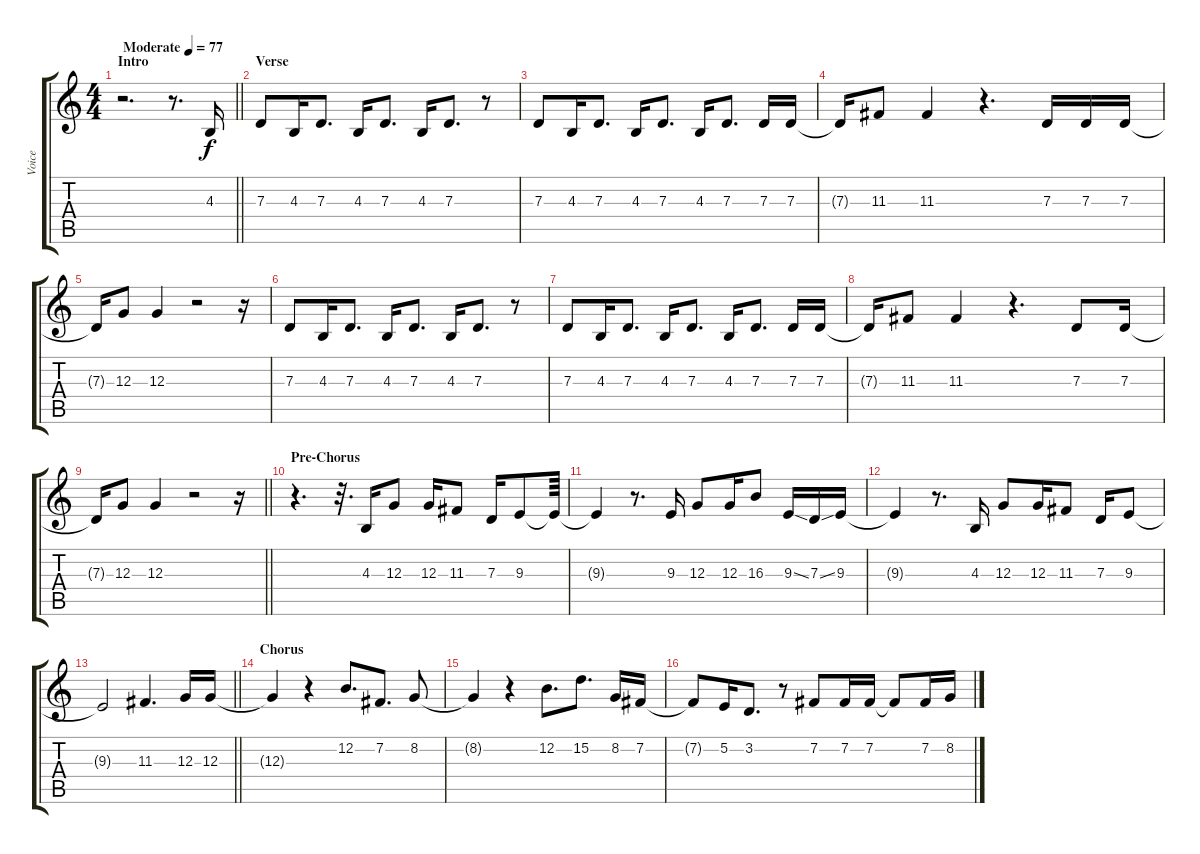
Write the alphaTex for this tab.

\track ("Voice" "Voice") {instrument clarinet}
\staff {score tabs}
\tuning (E4 B3 G3 D3 A2 E2) {hide}
\ts (4 4)
\section ("" "Intro")
\tempo (77 "Moderate")
\clef g2
\barLineRight lightlight
\ks c
r.2{d dy f instrument clarinet} r.8{d} 4.3.16 |
\section ("" "Verse")
7.3.8 4.3.16 7.3.8{d} 4.3.16 7.3.8{d} 4.3.16 7.3.8{d} r.8 |
7.3.8 4.3.16 7.3.8{d} 4.3.16 7.3.8{d} 4.3.16 7.3.8{d} 7.3.16 7.3.16 |
7.3{t}.16 11.3.8 11.3.4 r.4{d} 7.3.16 7.3.16 7.3.16 |
7.3{t}.16 12.3.8 12.3.4 r.2 r.16 |
7.3.8 4.3.16 7.3.8{d} 4.3.16 7.3.8{d} 4.3.16 7.3.8{d} r.8 |
7.3.8 4.3.16 7.3.8{d} 4.3.16 7.3.8{d} 4.3.16 7.3.8{d} 7.3.16 7.3.16 |
7.3{t}.16 11.3.8 11.3.4 r.4{d} 7.3.8 7.3.16 |
\barLineRight lightlight
7.3{t}.16 12.3.8 12.3.4 r.2 r.16 |
\section ("" "Pre-Chorus")
r.4{d} r.32{d} 4.3.16 12.3.8 12.3.16 11.3.8 7.3.16 9.3.8 9.3{t}.64 |
9.3{t}.4 r.8{d} 9.3.16 12.3.8 12.3.16 16.3.8 9.3{ss}.16 7.3{ss}.16 9.3.16 |
9.3{t}.4 r.8{d} 4.3.16 12.3.8 12.3.16 11.3.8 7.3.16 9.3.8 |
\barLineRight lightlight
9.3{t}.2 11.3.4{d} 12.3.16 12.3.16 |
\section ("" "Chorus")
12.3{t}.4 r.4 12.2.8{d} 7.2.8{d} 8.2.8 |
8.2{t}.4 r.4 12.2.8{d} 15.2.8{d} 8.2.16 7.2.16 |
7.2{t}.8 5.2.16 3.2.8{d} r.8 7.2.8 7.2.16 7.2.16 7.2{t}.8 7.2.16 8.2.16
